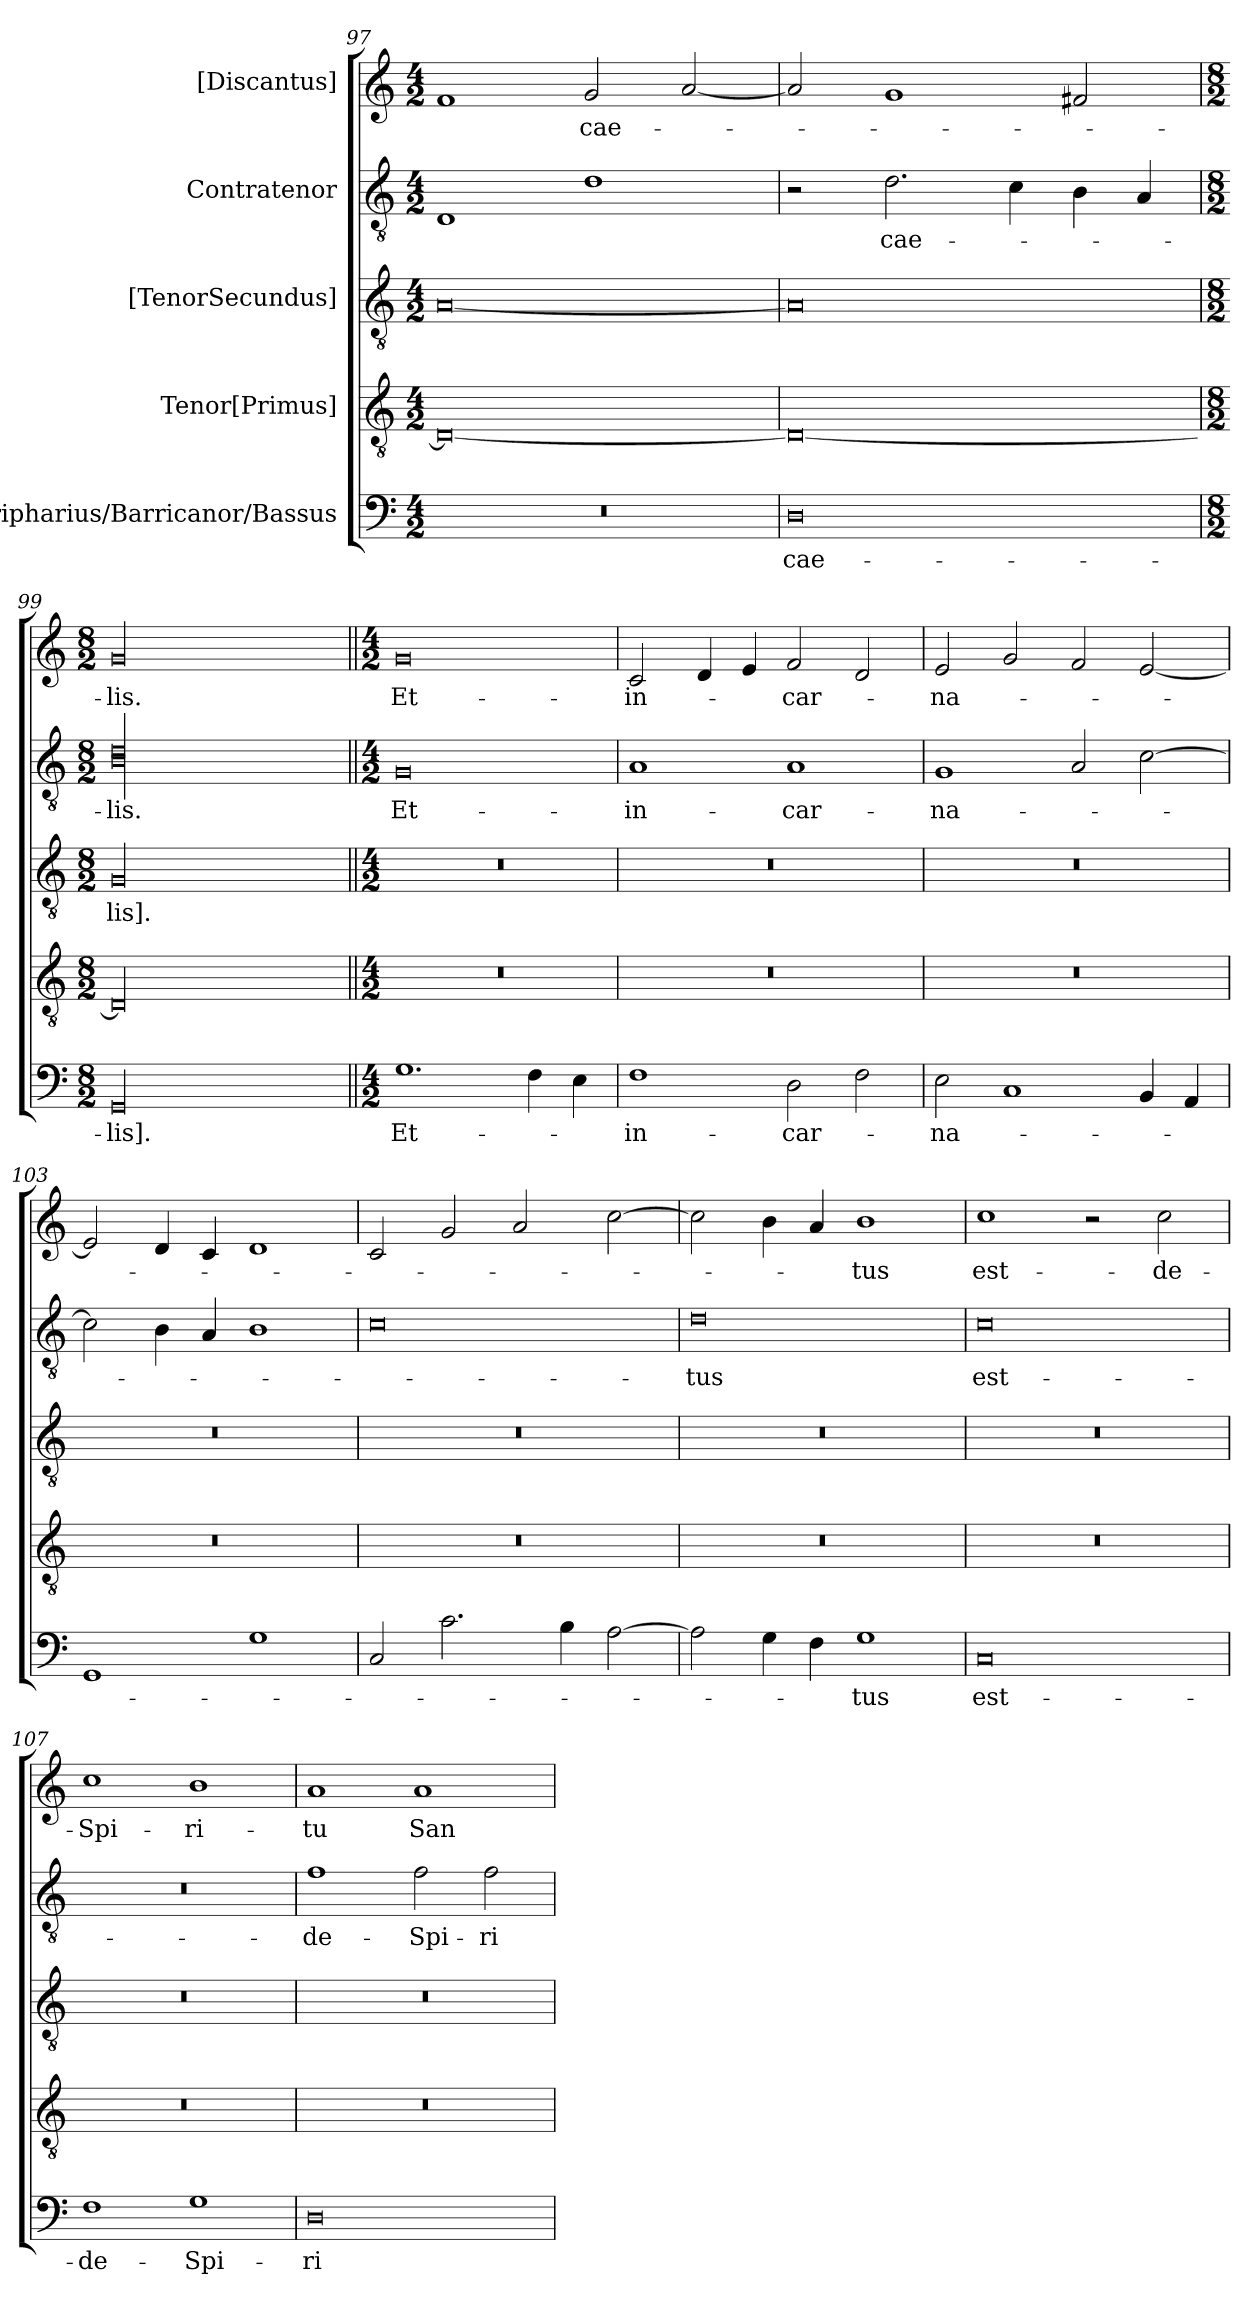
**kern	**text	**kern	**kern	**text	**kern	**text	**kern	**text
*part5	*part5	*part4	*part3	*part3	*part2	*part2	*part1	*part1
*staff5	*staff5	*staff4	*staff3	*staff3	*staff2	*staff2	*staff1	*staff1
*I"Barripharius/Barricanor/Bassus	*	*I"Tenor[Primus]	*I"[TenorSecundus]	*	*I"Contratenor	*	*I"[Discantus]	*
*clefF4	*	*clefGv2	*clefGv2	*	*clefGv2	*	*clefG2	*
*k[]	*	*k[]	*k[]	*	*k[]	*	*k[]	*
*M4/2	*	*M4/2	*M4/2	*	*M4/2	*	*M4/2	*
=97	=97	=97	=97	=97	=97	=97	=97	=97
0r	.	0D/_	[0A/	.	1D/	.	1f/	.
.	.	.	.	.	1d\	.	2g/	cae-
.	.	.	.	.	.	.	[2a/	.
=98	=98	=98	=98	=98	=98	=98	=98	=98
0D\	cae-	0D/_	0A/]	.	2r	.	2a/]	.
.	.	.	.	.	2.d\	cae-	1g/	.
.	.	.	.	.	4c\	.	.	.
.	.	.	.	.	4B\	.	2f#X/	.
.	.	.	.	.	4A/	.	.	.
=99	=99	=99	=99	=99	=99	=99	=99	=99
*M8/2	*	*M8/2	*M8/2	*	*M8/2	*	*M8/2	*
*	*	*	*	*	*^	*	*	*
00GG/	-lis].	00D/]	00G/	-lis].	00d/	00B\	-lis.	00g/	-lis.
*	*	*	*	*	*v	*v	*	*	*
=100||	=100||	=100||	=100||	=100||	=100||	=100||	=100||	=100||
*M4/2	*	*M4/2	*M4/2	*	*M4/2	*	*M4/2	*
1.G\	Et-	0r	0r	.	0G/	Et-	0g/	Et-
4F\	.	.	.	.	.	.	.	.
4E\	.	.	.	.	.	.	.	.
=101	=101	=101	=101	=101	=101	=101	=101	=101
1F\	in-	0r	0r	.	1A/	in-	2c/	in-
.	.	.	.	.	.	.	4d/	.
.	.	.	.	.	.	.	4e/	.
2D\	car-	.	.	.	1A/	-car-	2f/	-car-
2F\	.	.	.	.	.	.	2d/	.
=102	=102	=102	=102	=102	=102	=102	=102	=102
2E\	-na-	0r	0r	.	1G/	-na-	2e/	-na-
1C/	.	.	.	.	.	.	2g/	.
.	.	.	.	.	2A/	.	2f/	.
4BB/	.	.	.	.	[2c\	.	[2e/	.
4AA/	.	.	.	.	.	.	.	.
=103	=103	=103	=103	=103	=103	=103	=103	=103
1GG/	.	0r	0r	.	2c\]	.	2e/]	.
.	.	.	.	.	4B\	.	4d/	.
.	.	.	.	.	4A/	.	4c/	.
1G\	.	.	.	.	1B\	.	1d/	.
=104	=104	=104	=104	=104	=104	=104	=104	=104
2C/	.	0r	0r	.	0c\	.	2c/	.
2.c\	.	.	.	.	.	.	2g/	.
.	.	.	.	.	.	.	2a/	.
4B\	.	.	.	.	.	.	.	.
[2A\	.	.	.	.	.	.	[2cc\	.
=105	=105	=105	=105	=105	=105	=105	=105	=105
2A\]	.	0r	0r	.	0d\	-tus	2cc\]	.
4G\	.	.	.	.	.	.	4b\	.
4F\	.	.	.	.	.	.	4a/	.
1G\	-tus	.	.	.	.	.	1b\	-tus
=106	=106	=106	=106	=106	=106	=106	=106	=106
0C/	est-	0r	0r	.	0c\	est-	1cc\	est-
.	.	.	.	.	.	.	2r	.
.	.	.	.	.	.	.	2cc\	de-
=107	=107	=107	=107	=107	=107	=107	=107	=107
1F\	de-	0r	0r	.	0r	.	1cc\	Spi-
1G\	Spi-	.	.	.	.	.	1b\	-ri-
=108	=108	=108	=108	=108	=108	=108	=108	=108
0D\	-ri-	0r	0r	.	1f\	de-	1a/	-tu
.	.	.	.	.	2f\	Spi-	1a/	San-
.	.	.	.	.	2f\	-ri-	.	.
=	=	=	=	=	=	=	=	=
*-	*-	*-	*-	*-	*-	*-	*-	*-
